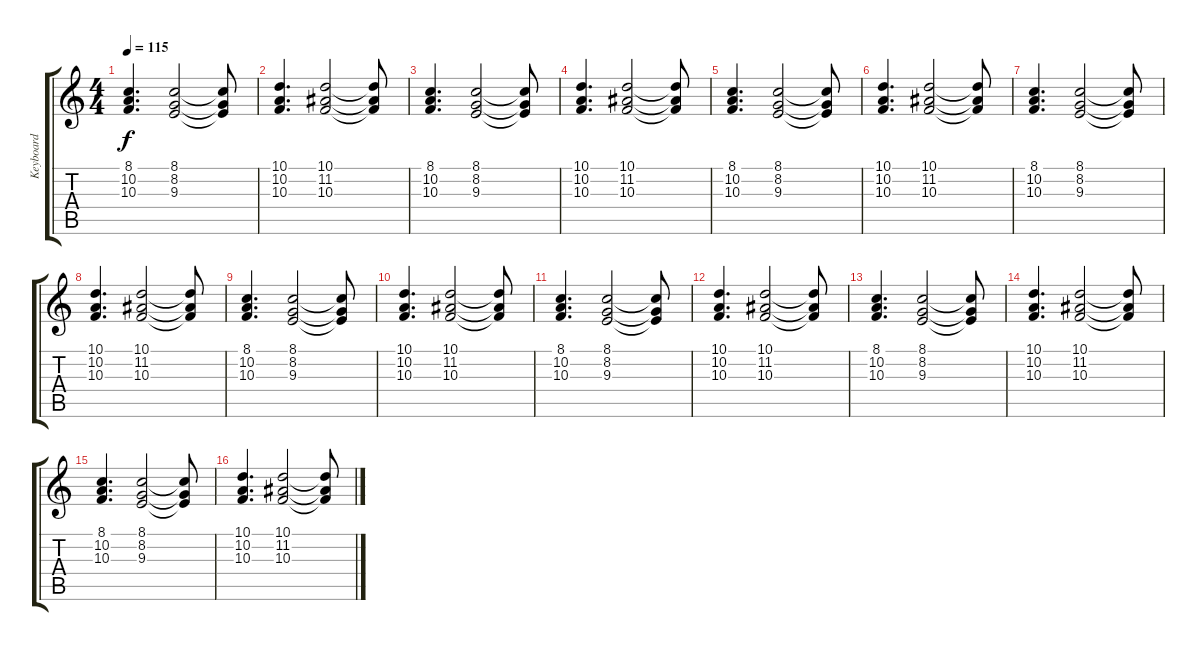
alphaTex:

\track ("Keyboard" "Keyboard") {instrument synthbrass1}
\staff {score tabs}
\tuning (E4 B3 G3 D3 A2 E2) {hide}
\ts (4 4)
\tempo 115
\clef g2
\ks c
(8.1 10.2 10.3).4{d dy f} (8.1 8.2 9.3).2 (8.1{t} 8.2{t} 9.3{t}).8 |
(10.1 10.2 10.3).4{d} (10.1 11.2 10.3).2 (10.1{t} 11.2{t} 10.3{t}).8 |
(8.1 10.2 10.3).4{d} (8.1 8.2 9.3).2 (8.1{t} 8.2{t} 9.3{t}).8 |
(10.1 10.2 10.3).4{d} (10.1 11.2 10.3).2 (10.1{t} 11.2{t} 10.3{t}).8 |
(8.1 10.2 10.3).4{d} (8.1 8.2 9.3).2 (8.1{t} 8.2{t} 9.3{t}).8 |
(10.1 10.2 10.3).4{d} (10.1 11.2 10.3).2 (10.1{t} 11.2{t} 10.3{t}).8 |
(8.1 10.2 10.3).4{d} (8.1 8.2 9.3).2 (8.1{t} 8.2{t} 9.3{t}).8 |
(10.1 10.2 10.3).4{d} (10.1 11.2 10.3).2 (10.1{t} 11.2{t} 10.3{t}).8 |
(8.1 10.2 10.3).4{d} (8.1 8.2 9.3).2 (8.1{t} 8.2{t} 9.3{t}).8 |
(10.1 10.2 10.3).4{d} (10.1 11.2 10.3).2 (10.1{t} 11.2{t} 10.3{t}).8 |
(8.1 10.2 10.3).4{d} (8.1 8.2 9.3).2 (8.1{t} 8.2{t} 9.3{t}).8 |
(10.1 10.2 10.3).4{d} (10.1 11.2 10.3).2 (10.1{t} 11.2{t} 10.3{t}).8 |
(8.1 10.2 10.3).4{d} (8.1 8.2 9.3).2 (8.1{t} 8.2{t} 9.3{t}).8 |
(10.1 10.2 10.3).4{d} (10.1 11.2 10.3).2 (10.1{t} 11.2{t} 10.3{t}).8 |
(8.1 10.2 10.3).4{d} (8.1 8.2 9.3).2 (8.1{t} 8.2{t} 9.3{t}).8 |
(10.1 10.2 10.3).4{d} (10.1 11.2 10.3).2 (10.1{t} 11.2{t} 10.3{t}).8
